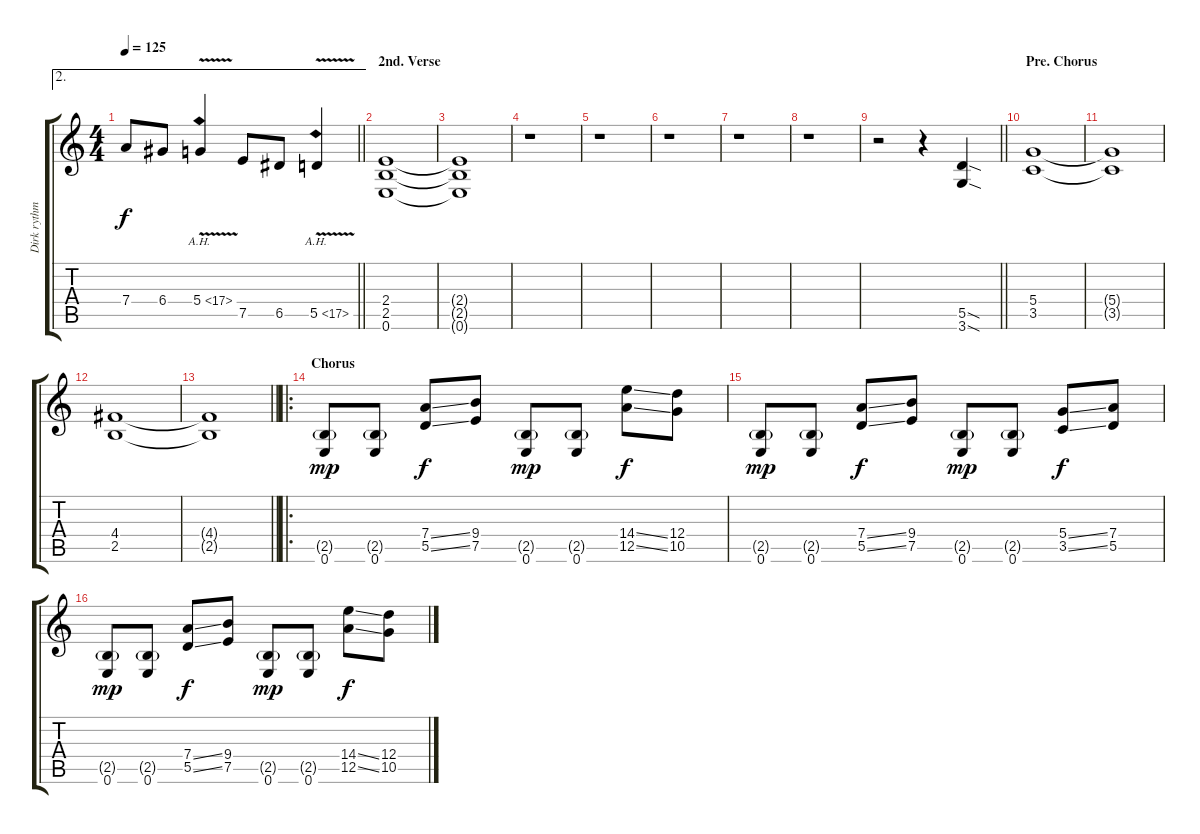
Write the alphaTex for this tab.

\track ("Dirk rythm" "Dirk rythm") {instrument overdrivenguitar}
\staff {score tabs}
\tuning (E4 B3 G3 D3 A2 E2) {hide}
\ae 2
\ts (4 4)
\tempo 125
\clef g2
\barLineRight lightlight
\ks c
7.4.8{dy f} 6.4.8 5.4{ah 12 v}.4 7.5.8 6.5.8 5.5{ah 12 v}.4 |
\section ("" "2nd. Verse")
(2.4 2.5 0.6).1{volume 0} |
(2.4{t} 2.5{t} 0.6{t}).1 |
r.1 |
r.1 |
r.1 |
r.1 |
r.1 |
\barLineRight lightlight
r.2{volume 13} r.4 (5.5{sod} 3.6{sod}).4 |
\section ("" "Pre. Chorus")
(5.4 3.5).1 |
(5.4{t} 3.5{t}).1 |
(4.4 2.5).1 |
\barLineRight lightlight
(4.4{t} 2.5{t}).1 |
\ro
\section ("" "Chorus")
(2.5{g} 0.6).8{dy mp} (2.5{g} 0.6).8 (7.4{ss} 5.5{ss}).8{dy f} (9.4 7.5).8 (2.5{g} 0.6).8{dy mp} (2.5{g} 0.6).8 (14.4{ss} 12.5{ss}).8{dy f} (12.4 10.5).8 |
(2.5{g} 0.6).8{dy mp} (2.5{g} 0.6).8 (7.4{ss} 5.5{ss}).8{dy f} (9.4 7.5).8 (2.5{g} 0.6).8{dy mp} (2.5{g} 0.6).8 (5.4{ss} 3.5{ss}).8{dy f} (7.4 5.5).8 |
(2.5{g} 0.6).8{dy mp} (2.5{g} 0.6).8 (7.4{ss} 5.5{ss}).8{dy f} (9.4 7.5).8 (2.5{g} 0.6).8{dy mp} (2.5{g} 0.6).8 (14.4{ss} 12.5{ss}).8{dy f} (12.4 10.5).8
